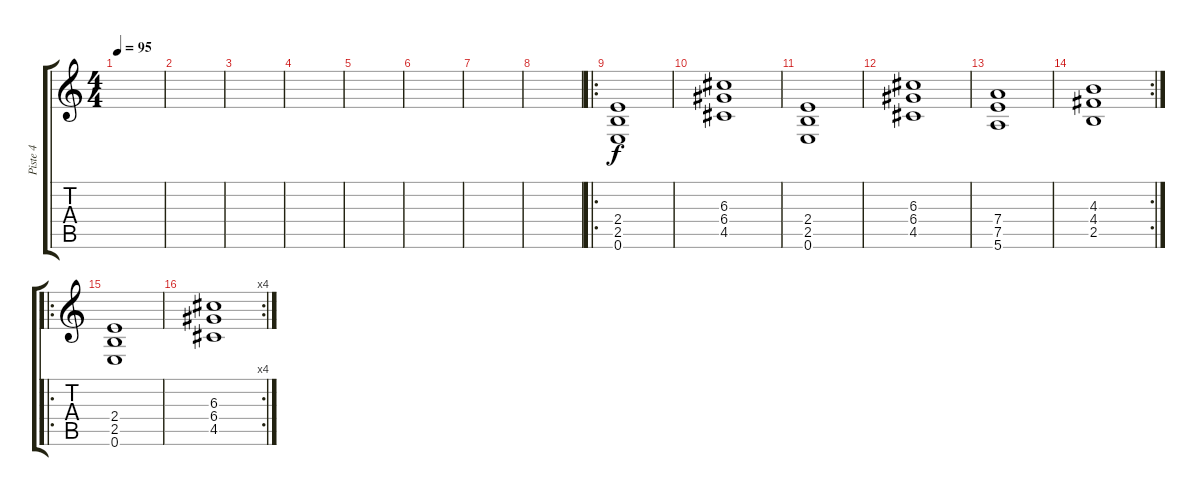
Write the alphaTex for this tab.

\track ("Piste 4" "Piste 4") {instrument overdrivenguitar}
\staff {score tabs}
\tuning (E4 B3 G3 D3 A2 E2) {hide}
\ts (4 4)
\tempo 95
\clef g2
\ks c
|
|
|
|
|
|
|
|
\ro
(2.4 2.5 0.6).1 |
(6.3 6.4 4.5).1 |
(2.4 2.5 0.6).1 |
(6.3 6.4 4.5).1 |
(7.4 7.5 5.6).1 |
\rc 2
(4.3 4.4 2.5).1 |
\ro
(2.4 2.5 0.6).1 |
\rc 4
(6.3 6.4 4.5).1
